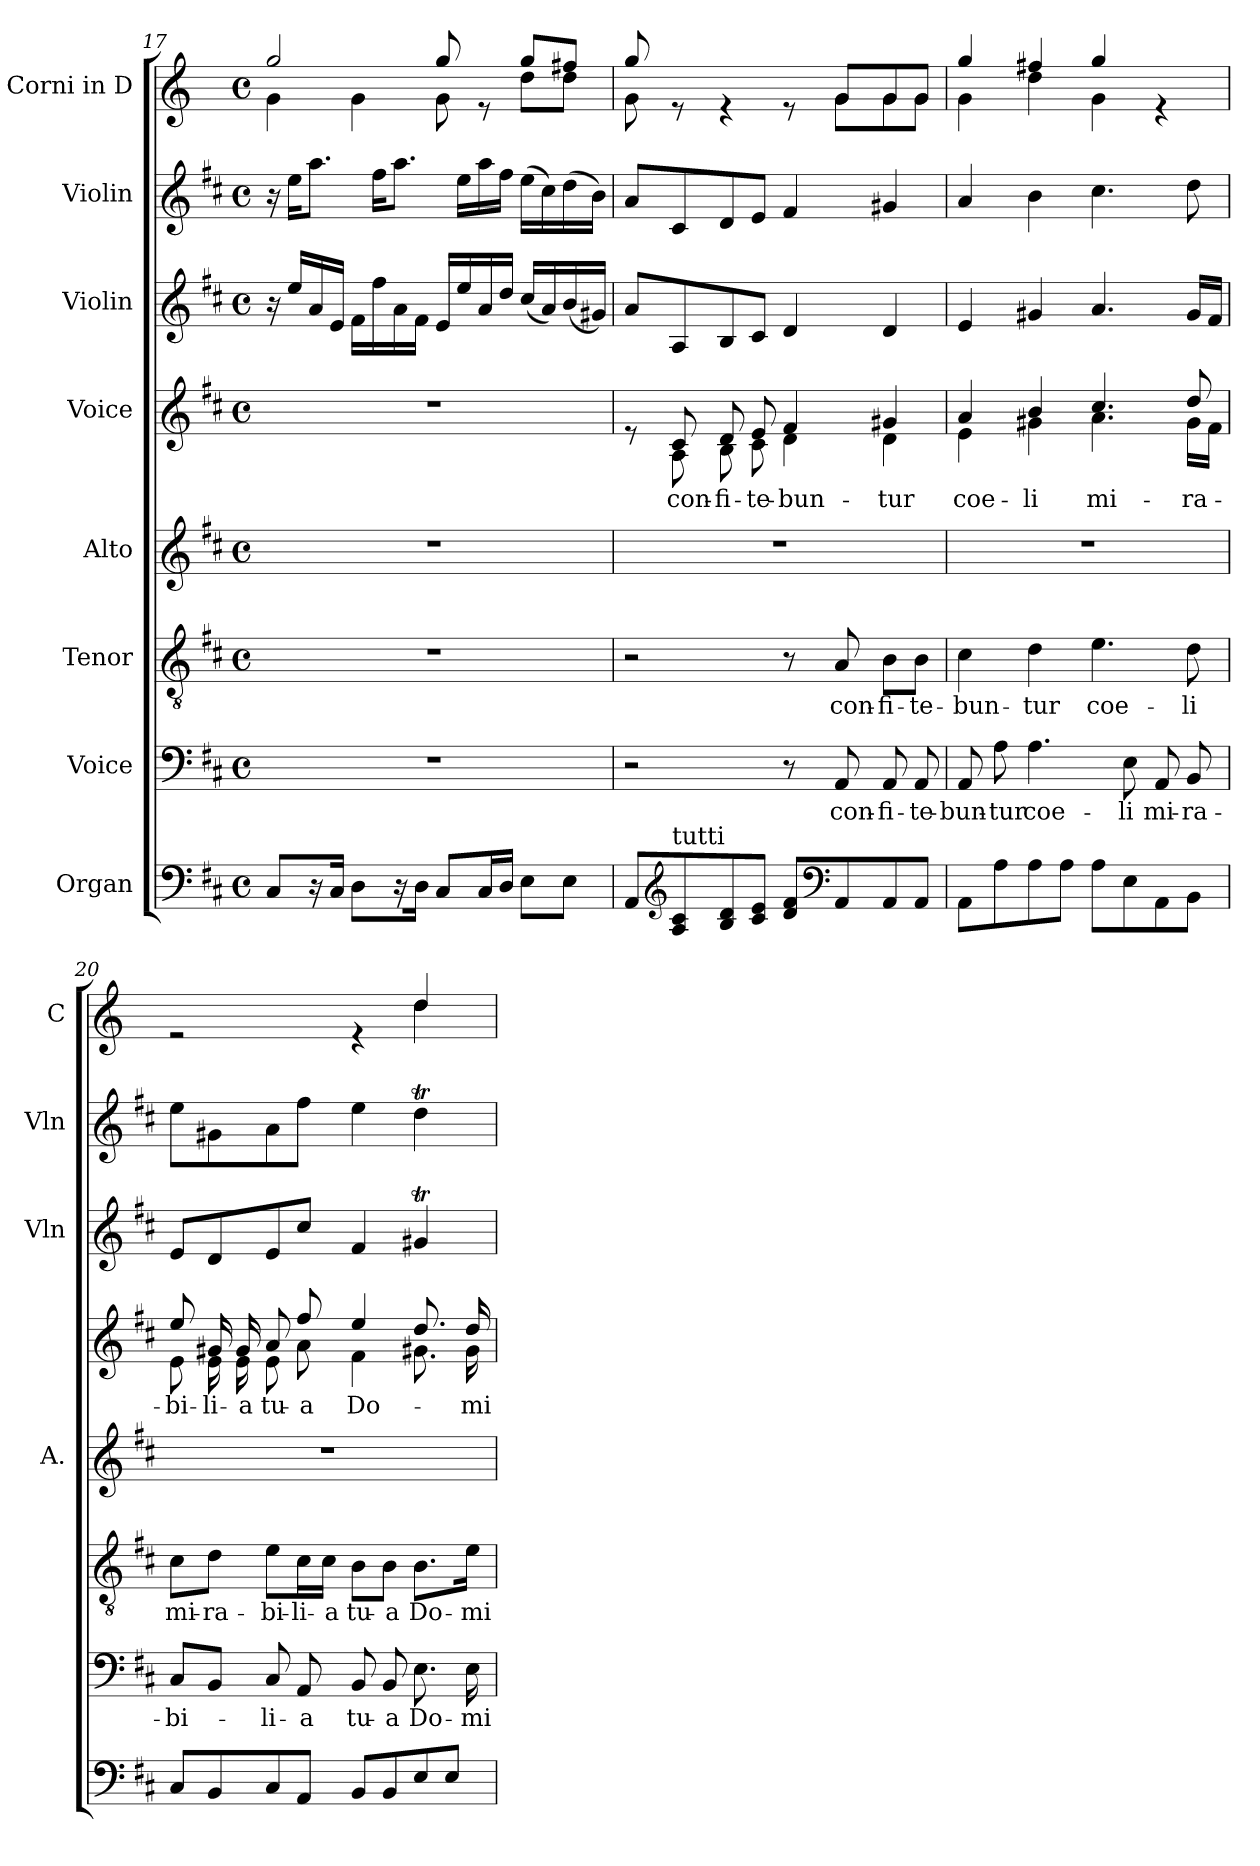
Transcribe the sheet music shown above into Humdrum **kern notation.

**kern	**kern	**text	**kern	**text	**kern	**kern	**text	**kern	**kern	**kern
*part8	*part7	*part7	*part6	*part6	*part5	*part4	*part4	*part3	*part2	*part1
*staff8	*staff7	*staff7	*staff6	*staff6	*staff5	*staff4	*staff4	*staff3	*staff2	*staff1
*I"Organ	*I"Voice	*	*I"Tenor	*	*I"Alto	*I"Voice	*	*I"Violin	*I"Violin	*I"Corni in D
*	*	*	*	*	*I'A.	*	*	*I'Vln	*I'Vln	*I'C
*clefF4	*clefF4	*	*clefGv2	*	*clefG2	*clefG2	*	*clefG2	*clefG2	*clefG2
*	*	*	*	*	*	*	*	*	*	*ITrd6c10
*k[f#c#]	*k[f#c#]	*	*k[f#c#]	*	*k[f#c#]	*k[f#c#]	*	*k[f#c#]	*k[f#c#]	*k[f#c#]
*M4/4	*M4/4	*	*M4/4	*	*M4/4	*M4/4	*	*M4/4	*M4/4	*M4/4
*met(c)	*met(c)	*	*met(c)	*	*met(c)	*met(c)	*	*met(c)	*met(c)	*met(c)
=17	=17	=17	=17	=17	=17	=17	=17	=17	=17	=17
*	*	*	*	*	*	*	*	*	*	*^
8C#/L	1r	.	1r	.	1r	1r	.	16r	16r	2a/	4A\
.	.	.	.	.	.	.	.	16ee/LL	16ee\KL	.	.
16r	.	.	.	.	.	.	.	16a/	8.aa\J	.	.
16C#/Jk	.	.	.	.	.	.	.	16e/JJ	.	.	.
8D\L	.	.	.	.	.	.	.	16f#\LL	.	.	4A\
.	.	.	.	.	.	.	.	16ff#\	16ff#\KL	.	.
16r	.	.	.	.	.	.	.	16a\	8.aa\J	.	.
16D\Jk	.	.	.	.	.	.	.	16f#\JJ	.	.	.
8C#/L	.	.	.	.	.	.	.	16e/LL	.	8a/	8A\
.	.	.	.	.	.	.	.	16ee/	16ee\LL	.	.
16C#/L	.	.	.	.	.	.	.	16a/	16aa\	8re	8ryy
16D/JJ	.	.	.	.	.	.	.	16dd/JJ	16ff#\JJ	.	.
8E\L	.	.	.	.	.	.	.	(16cc#/LL	(16ee\LL	8a/L	8e\L
.	.	.	.	.	.	.	.	16a/)	16cc#\)	.	.
8E\J	.	.	.	.	.	.	.	(16b/	(16dd\	8g#X/J	8e\J
.	.	.	.	.	.	.	.	16g#X/JJ)	16b\JJ)	.	.
!!LO:LB:g=z	!!
=18	=18	=18	=18	=18	=18	=18	=18	=18	=18	=18	=18
*	*	*	*	*	*	*^	*	*	*	*	*
8AA/L	2r	.	2r	.	1r	8re	8ryy	.	8a/L	8a/L	8a/	8A\
*clefG2	*	*	*	*	*	*	*	*	*	*	*	*
!LO:TX:a:t=tutti	!	!	!	!	!	!	!	!	!	!	!	!
!	!	!	!	!	!	!	!	!LO:LY:b	!	!	!	!
8A/ 8c#/	.	.	.	.	.	8c#/	8A\	con-	8A/	8c#/	8re	2ryy
!	!	!	!	!	!	!	!	!LO:LY:b	!	!	!	!
8B/ 8d/	.	.	.	.	.	8d/	8B\	-fi-	8B/	8d/	4re	.
!	!	!	!	!	!	!	!	!LO:LY:b	!	!	!	!
8c#/ 8e/J	.	.	.	.	.	8e/	8c#\	-te-	8c#/J	8e/J	.	.
!	!	!	!	!	!	!	!	!LO:LY:b	!	!	!	!
8d/ 8f#/L	8r	.	8r	.	.	4f#/	4d\	-bun-	4d/	4f#/	8re	.
*clefF4	*	*	*	*	*	*	*	*	*	*	*	*
!	!	!LO:LY:b	!	!LO:LY:b	!	!	!	!	!	!	!	!
8AA/	8AA/	con-	8A/	con-	.	.	.	.	.	.	8A/L	8A\L
!	!	!LO:LY:b	!	!LO:LY:b	!	!	!	!LO:LY:b	!	!	!	!
8AA/	8AA/	-fi-	8B\L	-fi-	.	4g#X/	4d\	-tur	4d/	4g#X/	8A/	8A\
!	!	!LO:LY:b	!	!LO:LY:b	!	!	!	!	!	!	!	!
8AA/J	8AA/	-te-	8B\J	-te-	.	.	.	.	.	.	8A/J	8A\J
=19	=19	=19	=19	=19	=19	=19	=19	=19	=19	=19	=19	=19
!	!	!LO:LY:b	!	!LO:LY:b	!	!	!	!LO:LY:b	!	!	!	!
8AA\L	8AA/	-bun-	4c#\	-bun-	1r	4a/	4e\	coe-	4e/	4a/	4a/	4A\
!	!	!LO:LY:b	!	!	!	!	!	!	!	!	!	!
8A\	8A\	-tur	.	.	.	.	.	.	.	.	.	.
!	!	!LO:LY:b	!	!LO:LY:b	!	!	!	!LO:LY:b	!	!	!	!
8A\	4.A\	coe-	4d\	-tur	.	4b/	4g#X\	-li	4g#X/	4b\	4g#X/	4e\
8A\J	.	.	.	.	.	.	.	.	.	.	.	.
!	!	!	!	!LO:LY:b	!	!	!	!LO:LY:b	!	!	!	!
8A\L	.	.	4.e\	coe-	.	4.cc#/	4.a\	mi-	4.a/	4.cc#\	4a/	4A\
!	!	!LO:LY:b	!	!	!	!	!	!	!	!	!	!
8E\	8E\	-li	.	.	.	.	.	.	.	.	.	.
!	!	!LO:LY:b	!	!	!	!	!	!	!	!	!	!
8AA\	8AA/	mi-	.	.	.	.	.	.	.	.	4re	4ryy
!	!	!LO:LY:b	!	!LO:LY:b	!	!	!	!LO:LY:b	!	!	!	!
8BB\J	8BB/	-ra-	8d\	-li	.	8dd/	16g#\LL	-ra-	16g#/LL	8dd\	.	.
.	.	.	.	.	.	.	16f#\JJ	.	16f#/JJ	.	.	.
=20	=20	=20	=20	=20	=20	=20	=20	=20	=20	=20	=20	=20
!	!	!LO:LY:b	!	!LO:LY:b	!	!	!	!LO:LY:b	!	!	!	!
8C#/L	8C#/L	-bi-	8c#\L	mi-	1r	8ee/	8e\	-bi-	8e/L	8ee\L	2re	2.ryy
!	!	!	!	!LO:LY:b	!	!	!	!LO:LY:b	!	!	!	!
8BB/	8BB/J	.	8d\J	-ra-	.	16g#X/	16e\	-li-	8d/	8g#X\	.	.
!	!	!	!	!	!	!	!	!LO:LY:b	!	!	!	!
.	.	.	.	.	.	16g#/	16e\	-a	.	.	.	.
!	!	!LO:LY:b	!	!LO:LY:b	!	!	!	!LO:LY:b	!	!	!	!
8C#/	8C#/	-li-	8e\L	-bi-	.	8a/	8e\	tu-	8e/	8a\	.	.
!	!	!LO:LY:b	!	!LO:LY:b	!	!	!	!LO:LY:b	!	!	!	!
8AA/J	8AA/	-a	16c#\L	-li-	.	8ff#/	8a\	-a	8cc#/J	8ff#\J	.	.
!	!	!	!	!LO:LY:b	!	!	!	!	!	!	!	!
.	.	.	16c#\JJ	-a	.	.	.	.	.	.	.	.
!	!	!LO:LY:b	!	!LO:LY:b	!	!	!	!LO:LY:b	!	!	!	!
8BB/L	8BB/	tu-	8B\L	tu-	.	4ee/	4f#\	Do-	4f#/	4ee\	4re	.
!	!	!LO:LY:b	!	!LO:LY:b	!	!	!	!	!	!	!	!
8BB/	8BB/	-a	8B\J	-a	.	.	.	.	.	.	.	.
!	!	!LO:LY:b	!	!LO:LY:b	!	!	!	!	!	!	!	!
8E/	8.E\	Do-	8.B\L	Do-	.	8.dd/	8.g#X\	.	4g#Xt/	4ddT\	4e/	4e\
8E/J	.	.	.	.	.	.	.	.	.	.	.	.
!	!	!LO:LY:b	!	!LO:LY:b	!	!	!	!LO:LY:b	!	!	!	!
.	16E\	-mi	16e\Jk	-mi	.	16dd/	16g#\	-mi-	.	.	.	.
*	*	*	*	*	*	*v	*v	*	*	*	*v	*v
=	=	=	=	=	=	=	=	=	=	=
*-	*-	*-	*-	*-	*-	*-	*-	*-	*-	*-
